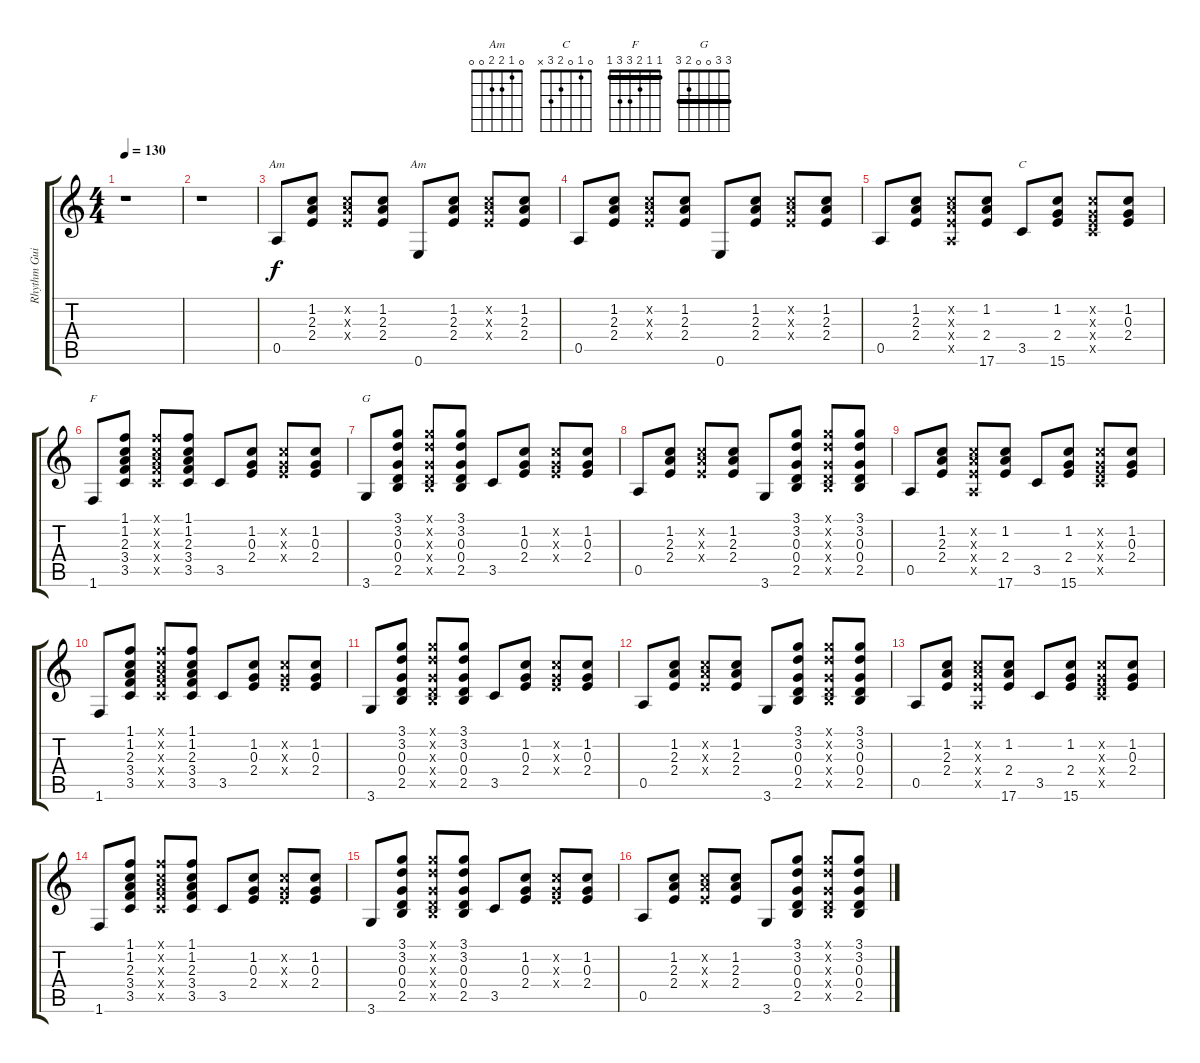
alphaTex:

\track ("Rhythm Guitar" "Rhythm Gui") {instrument acousticguitarnylon}
\staff {score tabs}
\tuning (E4 B3 G3 D3 A2 E2) {hide}
\chord ("Am" 0 1 2 2 0 x)
\chord ("Am" 0 1 2 2 0 0)
\chord ("C" 0 1 0 2 3 x)
\chord ("F" 1 1 2 3 3 1) {barre 1}
\chord ("G" 3 3 0 0 2 3) {barre 3}
\ts (4 4)
\tempo 130
\clef g2
\ks c
r.1{dy f volume 11 instrument acousticguitarnylon} |
r.1 |
0.5.8{ch "Am"} (1.2 2.3 2.4).8 (1.2{x} 2.3{x} 2.4{x}).8 (1.2 2.3 2.4).8 0.6.8{ch "Am"} (1.2 2.3 2.4).8 (1.2{x} 2.3{x} 2.4{x}).8 (1.2 2.3 2.4).8 |
0.5.8 (1.2 2.3 2.4).8 (1.2{x} 2.3{x} 2.4{x}).8 (1.2 2.3 2.4).8 0.6.8 (1.2 2.3 2.4).8 (1.2{x} 2.3{x} 2.4{x}).8 (1.2 2.3 2.4).8 |
0.5.8 (1.2 2.3 2.4).8 (1.2{x} 2.3{x} 2.4{x} 0.5{x}).8 (1.2 2.4 17.6).8 3.5.8{ch "C"} (1.2 2.4 15.6).8 (1.2{x} 0.3{x} 2.4{x} 3.5{x}).8 (1.2 0.3 2.4).8 |
1.6.8{ch "F"} (1.1 1.2 2.3 3.4 3.5).8 (1.1{x} 1.2{x} 2.3{x} 3.4{x} 3.5{x}).8 (1.1 1.2 2.3 3.4 3.5).8 3.5.8 (1.2 0.3 2.4).8 (1.2{x} 0.3{x} 2.4{x}).8 (1.2 0.3 2.4).8 |
3.6.8{ch "G"} (3.1 3.2 0.3 0.4 2.5).8 (3.1{x} 3.2{x} 0.3{x} 0.4{x} 2.5{x}).8 (3.1 3.2 0.3 0.4 2.5).8 3.5.8 (1.2 0.3 2.4).8 (1.2{x} 0.3{x} 2.4{x}).8 (1.2 0.3 2.4).8 |
0.5.8 (1.2 2.3 2.4).8 (1.2{x} 2.3{x} 2.4{x}).8 (1.2 2.3 2.4).8 3.6.8 (3.1 3.2 0.3 0.4 2.5).8 (3.1{x} 3.2{x} 0.3{x} 0.4{x} 2.5{x}).8 (3.1 3.2 0.3 0.4 2.5).8 |
0.5.8 (1.2 2.3 2.4).8 (1.2{x} 2.3{x} 2.4{x} 0.5{x}).8 (1.2 2.4 17.6).8 3.5.8 (1.2 2.4 15.6).8 (1.2{x} 0.3{x} 2.4{x} 3.5{x}).8 (1.2 0.3 2.4).8 |
1.6.8 (1.1 1.2 2.3 3.4 3.5).8 (1.1{x} 1.2{x} 2.3{x} 3.4{x} 3.5{x}).8 (1.1 1.2 2.3 3.4 3.5).8 3.5.8 (1.2 0.3 2.4).8 (1.2{x} 0.3{x} 2.4{x}).8 (1.2 0.3 2.4).8 |
3.6.8 (3.1 3.2 0.3 0.4 2.5).8 (3.1{x} 3.2{x} 0.3{x} 0.4{x} 2.5{x}).8 (3.1 3.2 0.3 0.4 2.5).8 3.5.8 (1.2 0.3 2.4).8 (1.2{x} 0.3{x} 2.4{x}).8 (1.2 0.3 2.4).8 |
0.5.8 (1.2 2.3 2.4).8 (1.2{x} 2.3{x} 2.4{x}).8 (1.2 2.3 2.4).8 3.6.8 (3.1 3.2 0.3 0.4 2.5).8 (3.1{x} 3.2{x} 0.3{x} 0.4{x} 2.5{x}).8 (3.1 3.2 0.3 0.4 2.5).8 |
0.5.8 (1.2 2.3 2.4).8 (1.2{x} 2.3{x} 2.4{x} 0.5{x}).8 (1.2 2.4 17.6).8 3.5.8 (1.2 2.4 15.6).8 (1.2{x} 0.3{x} 2.4{x} 3.5{x}).8 (1.2 0.3 2.4).8 |
1.6.8 (1.1 1.2 2.3 3.4 3.5).8 (1.1{x} 1.2{x} 2.3{x} 3.4{x} 3.5{x}).8 (1.1 1.2 2.3 3.4 3.5).8 3.5.8 (1.2 0.3 2.4).8 (1.2{x} 0.3{x} 2.4{x}).8 (1.2 0.3 2.4).8 |
3.6.8 (3.1 3.2 0.3 0.4 2.5).8 (3.1{x} 3.2{x} 0.3{x} 0.4{x} 2.5{x}).8 (3.1 3.2 0.3 0.4 2.5).8 3.5.8 (1.2 0.3 2.4).8 (1.2{x} 0.3{x} 2.4{x}).8 (1.2 0.3 2.4).8 |
0.5.8 (1.2 2.3 2.4).8 (1.2{x} 2.3{x} 2.4{x}).8 (1.2 2.3 2.4).8 3.6.8 (3.1 3.2 0.3 0.4 2.5).8 (3.1{x} 3.2{x} 0.3{x} 0.4{x} 2.5{x}).8 (3.1 3.2 0.3 0.4 2.5).8
